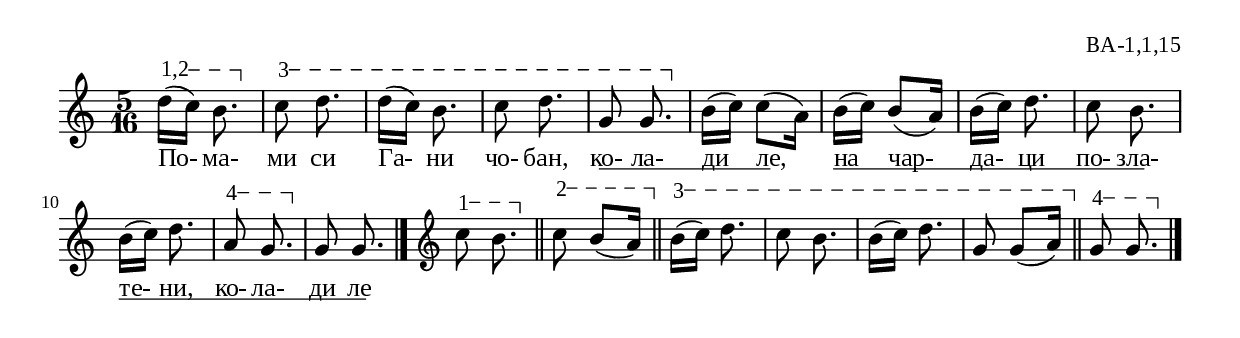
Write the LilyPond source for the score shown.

%{
ba_001_1_15
%}

\include "td-preamble.ly"

\score {
\relative c'' {
%\tempo 8 = 152
\time 5/16
\varAB
d16\startTextSpan[( c]) b8.\stopTextSpan | 
\varC
c8\startTextSpan d8.\noBeam | d16[( c]) b8. | c8 d8.\noBeam | g,8 g8.\stopTextSpan\noBeam |
b16[( c]) c8[( a16]) |
b16[( c]) b8[( a16]) | b16[( c]) d8. | c8 b8.\noBeam | b16[( c]) d8. | 
\varD
a8\startTextSpan g8.\stopTextSpan\noBeam | 
g8 g8.\noBeam
 \bar "|." 
\endmmm
\varA
c8\startTextSpan b8.\stopTextSpan\noBeam \bar "||" 
\varB
c8\startTextSpan b8[( a16\stopTextSpan]) \bar "||" 
\varC
b16\startTextSpan[( c]) d8.\noBeam | c8\noBeam b8. | b16[( c]) d8.\noBeam | 
g,8 g[( a16\stopTextSpan]) \bar "||" 
\varD
g8\startTextSpan g8.\stopTextSpan\noBeam
 \bar "|." 
}
\addlyrics { По- ма- ми си Га- ни чо- бан, 
ко- \startTextSpan ла- ди ле, \stopTextSpan 
на \startTextSpan чар- да- ци по- зла- \stopTextSpan 
те- \startTextSpan ни, ко- ла- ди ле \stopTextSpan }
%
\layout {
  indent = #0
  line-width = 190\mm
  ragged-right=##f
\context {
      \Lyrics
      \consists "Text_spanner_engraver"
      \override TextSpanner #'direction = #DOWN
      \override TextSpanner #'style = #'line    
      \override TextSpanner #'outside-staff-priority = ##f
      \override TextSpanner #'padding = #0.2 % sets the distance of the line from the lyrics
      \override TextSpanner #'bound-details =
      #`((left . ((Y . 0)
                  (padding . 0)
                  (attach-dir . ,LEFT)))
         (left-broken . ((end-on-note . #t)))
         (right . ((Y . 0)
                   (padding . 0)
                   (attach-dir . ,RIGHT))))
    }

}
%
\midi { 
	\context {
		\Score tempoWholesPerMinute = #(ly:make-moment 152 8)
		}
	}
}
%
\header{
  opus = "ВА-1,1,15"
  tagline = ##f
}


